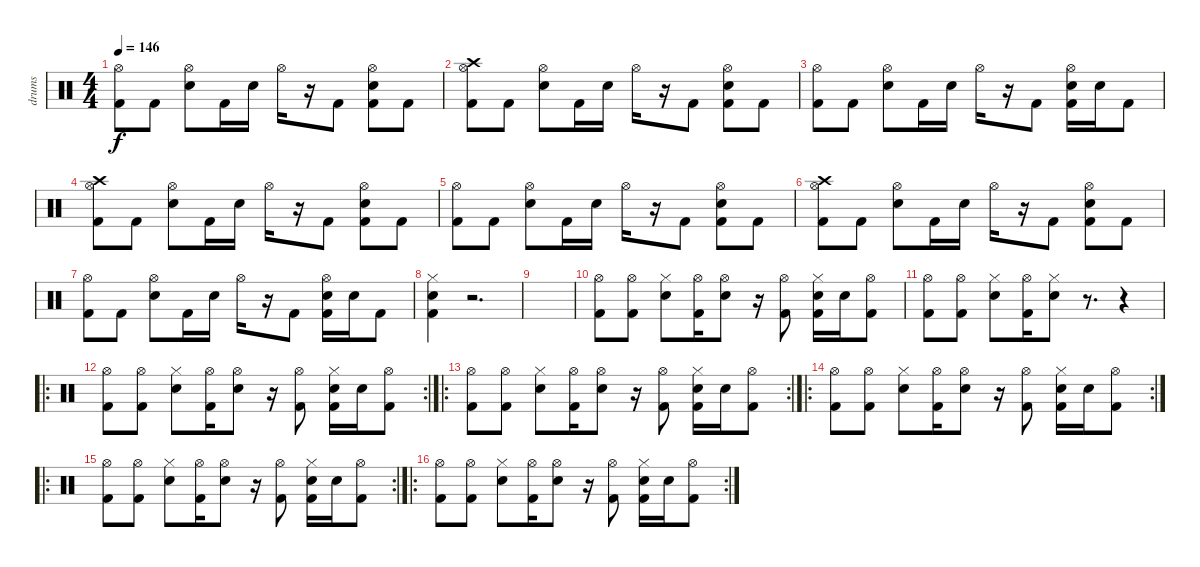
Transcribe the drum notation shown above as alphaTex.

\track ("drums" "drums") {instrument percussion}
\staff {score}
\articulation defaults
\ts (4 4)
\tempo 146
\clef neutral
\ks c
("Hi-Hat (open)" "Kick (hit) 2").8{dy f} "Kick (hit) 2".8 ("Hi-Hat (open)" "Electric Snare (hit)").8 "Kick (hit) 2".16 "Electric Snare (hit)".16 "Hi-Hat (open)".16 r.16 "Kick (hit) 2".8 ("Hi-Hat (open)" "Electric Snare (hit)" "Kick (hit) 2").8 "Kick (hit) 2".8 |
("Crash high (hit)" "Hi-Hat (open)" "Kick (hit) 2").8 "Kick (hit) 2".8 ("Hi-Hat (open)" "Electric Snare (hit)").8 "Kick (hit) 2".16 "Electric Snare (hit)".16 "Hi-Hat (open)".16 r.16 "Kick (hit) 2".8 ("Hi-Hat (open)" "Electric Snare (hit)" "Kick (hit) 2").8 "Kick (hit) 2".8 |
("Hi-Hat (open)" "Kick (hit) 2").8 "Kick (hit) 2".8 ("Hi-Hat (open)" "Electric Snare (hit)").8 "Kick (hit) 2".16 "Electric Snare (hit)".16 "Hi-Hat (open)".16 r.16 "Kick (hit) 2".8 ("Hi-Hat (open)" "Electric Snare (hit)" "Kick (hit) 2").16 "Electric Snare (hit)".16 "Kick (hit) 2".8 |
("Crash high (hit)" "Hi-Hat (open)" "Kick (hit) 2").8 "Kick (hit) 2".8 ("Hi-Hat (open)" "Electric Snare (hit)").8 "Kick (hit) 2".16 "Electric Snare (hit)".16 "Hi-Hat (open)".16 r.16 "Kick (hit) 2".8 ("Hi-Hat (open)" "Electric Snare (hit)" "Kick (hit) 2").8 "Kick (hit) 2".8 |
("Hi-Hat (open)" "Kick (hit) 2").8 "Kick (hit) 2".8 ("Hi-Hat (open)" "Electric Snare (hit)").8 "Kick (hit) 2".16 "Electric Snare (hit)".16 "Hi-Hat (open)".16 r.16 "Kick (hit) 2".8 ("Hi-Hat (open)" "Electric Snare (hit)" "Kick (hit) 2").8 "Kick (hit) 2".8 |
("Crash high (hit)" "Hi-Hat (open)" "Kick (hit) 2").8 "Kick (hit) 2".8 ("Hi-Hat (open)" "Electric Snare (hit)").8 "Kick (hit) 2".16 "Electric Snare (hit)".16 "Hi-Hat (open)".16 r.16 "Kick (hit) 2".8 ("Hi-Hat (open)" "Electric Snare (hit)" "Kick (hit) 2").8 "Kick (hit) 2".8 |
("Hi-Hat (open)" "Kick (hit) 2").8 "Kick (hit) 2".8 ("Hi-Hat (open)" "Electric Snare (hit)").8 "Kick (hit) 2".16 "Electric Snare (hit)".16 "Hi-Hat (open)".16 r.16 "Kick (hit) 2".8 ("Hi-Hat (open)" "Electric Snare (hit)" "Kick (hit) 2").16 "Electric Snare (hit)".16 "Kick (hit) 2".8 |
("Hi-Hat (closed)" "Electric Snare (hit)" "Kick (hit) 2").4 r.2{d} |
|
("Hi-Hat (open)" "Kick (hit) 2").8 ("Hi-Hat (open)" "Kick (hit) 2").8 ("Hi-Hat (closed)" "Electric Snare (hit)").8 ("Hi-Hat (open)" "Kick (hit) 2").16 ("Hi-Hat (open)" "Electric Snare (hit)").8 r.16 ("Hi-Hat (open)" "Kick (hit) 2").8 ("Hi-Hat (closed)" "Electric Snare (hit)" "Kick (hit) 2").16 "Electric Snare (hit)".16 ("Hi-Hat (open)" "Kick (hit) 2").8 |
("Hi-Hat (open)" "Kick (hit) 2").8 ("Hi-Hat (open)" "Kick (hit) 2").8 ("Hi-Hat (closed)" "Electric Snare (hit)").8 ("Hi-Hat (open)" "Kick (hit) 2").16 ("Hi-Hat (closed)" "Electric Snare (hit)").8 r.8{d} r.4 |
\ro
\rc 2
("Hi-Hat (open)" "Kick (hit) 2").8{volume 16} ("Hi-Hat (open)" "Kick (hit) 2").8 ("Hi-Hat (closed)" "Electric Snare (hit)").8 ("Hi-Hat (open)" "Kick (hit) 2").16 ("Hi-Hat (open)" "Electric Snare (hit)").8 r.16 ("Hi-Hat (open)" "Kick (hit) 2").8 ("Hi-Hat (closed)" "Electric Snare (hit)" "Kick (hit) 2").16 "Electric Snare (hit)".16 ("Hi-Hat (open)" "Kick (hit) 2").8 |
\ro
\rc 2
("Hi-Hat (open)" "Kick (hit) 2").8{volume 16} ("Hi-Hat (open)" "Kick (hit) 2").8 ("Hi-Hat (closed)" "Electric Snare (hit)").8 ("Hi-Hat (open)" "Kick (hit) 2").16 ("Hi-Hat (open)" "Electric Snare (hit)").8 r.16 ("Hi-Hat (open)" "Kick (hit) 2").8 ("Hi-Hat (closed)" "Electric Snare (hit)" "Kick (hit) 2").16 "Electric Snare (hit)".16 ("Hi-Hat (open)" "Kick (hit) 2").8 |
\ro
\rc 2
("Hi-Hat (open)" "Kick (hit) 2").8{volume 16} ("Hi-Hat (open)" "Kick (hit) 2").8 ("Hi-Hat (closed)" "Electric Snare (hit)").8 ("Hi-Hat (open)" "Kick (hit) 2").16 ("Hi-Hat (open)" "Electric Snare (hit)").8 r.16 ("Hi-Hat (open)" "Kick (hit) 2").8 ("Hi-Hat (closed)" "Electric Snare (hit)" "Kick (hit) 2").16 "Electric Snare (hit)".16 ("Hi-Hat (open)" "Kick (hit) 2").8 |
\ro
\rc 2
("Hi-Hat (open)" "Kick (hit) 2").8{volume 16} ("Hi-Hat (open)" "Kick (hit) 2").8 ("Hi-Hat (closed)" "Electric Snare (hit)").8 ("Hi-Hat (open)" "Kick (hit) 2").16 ("Hi-Hat (open)" "Electric Snare (hit)").8 r.16 ("Hi-Hat (open)" "Kick (hit) 2").8 ("Hi-Hat (closed)" "Electric Snare (hit)" "Kick (hit) 2").16 "Electric Snare (hit)".16 ("Hi-Hat (open)" "Kick (hit) 2").8 |
\ro
\rc 2
("Hi-Hat (open)" "Kick (hit) 2").8{volume 16} ("Hi-Hat (open)" "Kick (hit) 2").8 ("Hi-Hat (closed)" "Electric Snare (hit)").8 ("Hi-Hat (open)" "Kick (hit) 2").16 ("Hi-Hat (open)" "Electric Snare (hit)").8 r.16 ("Hi-Hat (open)" "Kick (hit) 2").8 ("Hi-Hat (closed)" "Electric Snare (hit)" "Kick (hit) 2").16 "Electric Snare (hit)".16 ("Hi-Hat (open)" "Kick (hit) 2").8
